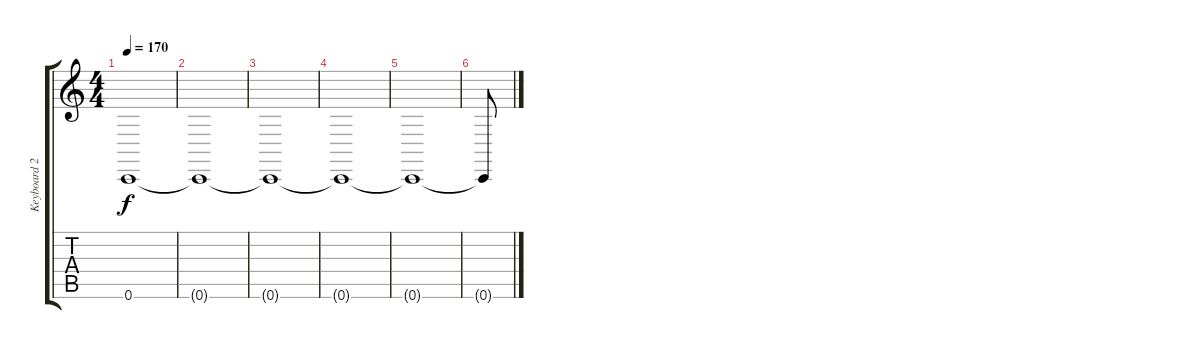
\track ("Keyboard 2" "Keyboard 2") {instrument synthstrings1}
\staff {score tabs}
\tuning (C4 G3 Eb3 Bb2 F2 C2) {hide}
\ts (4 4)
\tempo 170
\clef g2
\ks c
0.6.1{dy f instrument synthstrings1} |
0.6{t}.1 |
0.6{t}.1 |
0.6{t}.1 |
0.6{t}.1 |
0.6{t}.8
